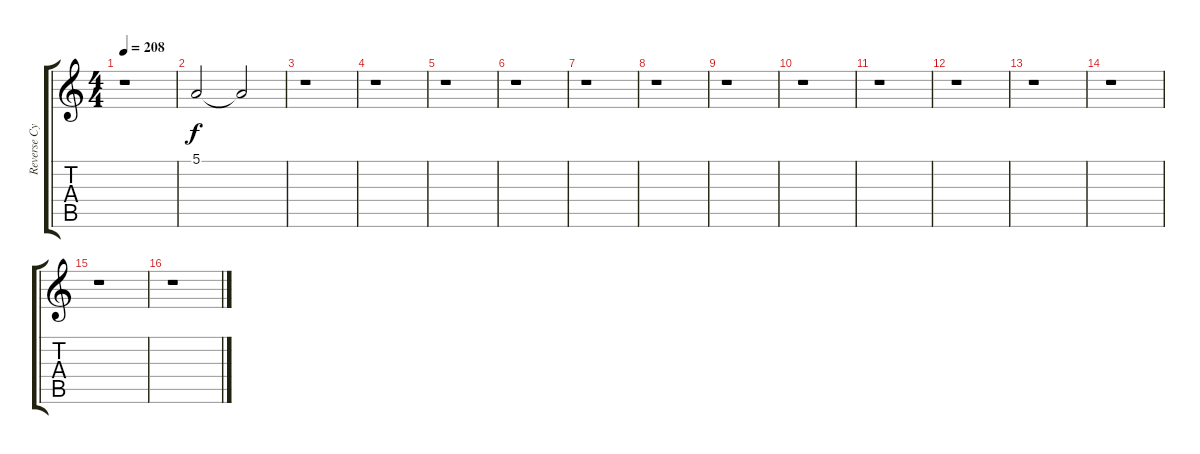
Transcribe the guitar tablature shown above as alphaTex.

\track ("Reverse Cymbal" "Reverse Cy") {instrument reversecymbal}
\staff {score tabs}
\tuning (E4 B3 G3 D3 A2 E2) {hide}
\ts (4 4)
\tempo 208
\clef g2
\ks c
r.1{dy f instrument reversecymbal} |
5.1.2 5.1{t}.2 |
r.1 |
r.1 |
r.1 |
r.1 |
r.1 |
r.1 |
r.1 |
r.1 |
r.1 |
r.1 |
r.1 |
r.1 |
r.1 |
r.1
